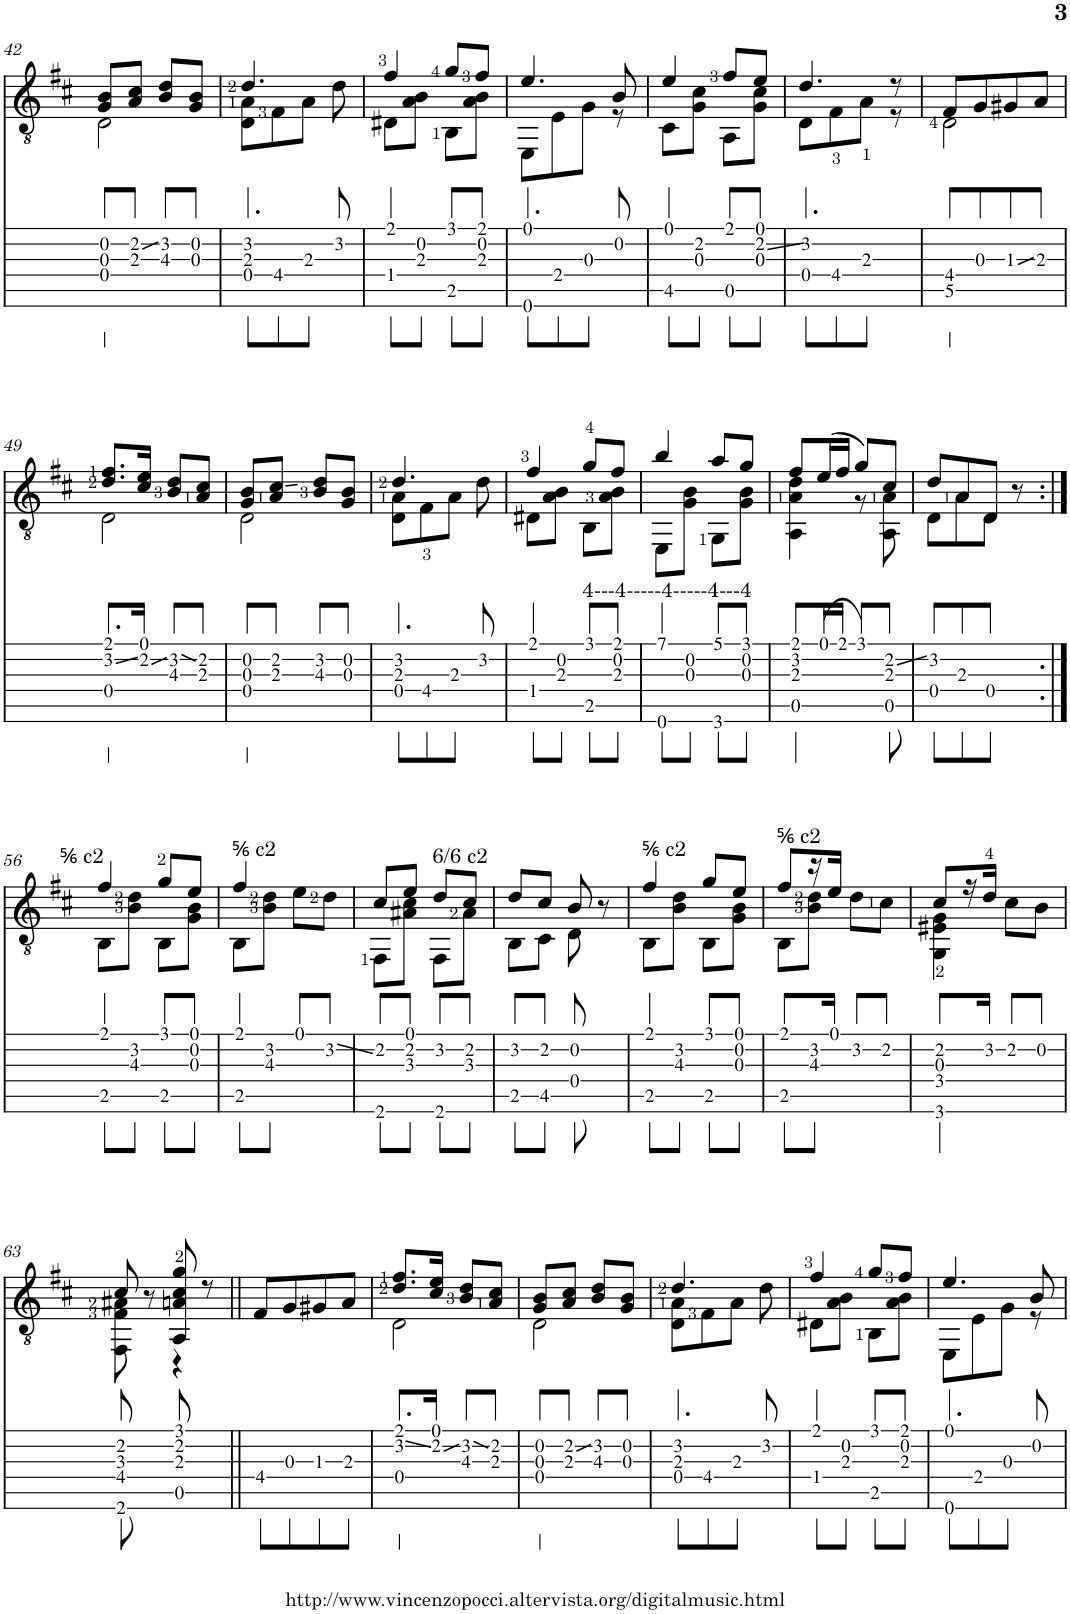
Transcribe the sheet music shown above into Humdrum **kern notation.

**kern	**kern
*part2	*part1
*staff2	*staff1
*I"Chitarra classica (Intavolatura)	*I"Classical Guitar
!!LO:PB:g=z
*clefGv2	*clefGv2
*k[f#c#]	*k[f#c#]
*M2/4	*M2/4
=42	=42
*^	*^
8G/ 8B/L	2D\	8G/ 8B/L	2D\
8A/ 8c#/J	.	8A/ 8c#/J	.
8B/ 8d/L	.	8B/ 8d/L	.
8G/ 8B/J	.	8G/ 8B/J	.
=43	=43	=43	=43
4.d/	8D\ 8A\L	4.d/	8D\ 8A\L
.	8F#\	.	8F#\
.	8A\J	.	8A\J
8d/	8ryy	8d\	8ryy
=44	=44	=44	=44
4f#/	8D#X\L	4f#/	8D#X\L
.	8A\ 8B\J	.	8A\ 8B\J
8g/L	8BB\L	8g/L	8BB\L
8f#/J	8A\ 8B\J	8f#/J	8A\ 8B\J
=45	=45	=45	=45
4.e/	8EE\L	4.e/	8EE\L
.	8E\	.	8E\
.	8G\J	.	8G\J
8B/	8r	8B/	8r
=46	=46	=46	=46
4e/	8C#\L	4e/	8C#\L
.	8G\ 8c#\J	.	8G\ 8c#\J
8f#/L	8AA\L	8f#/L	8AA\L
8e/J	8G\ 8c#\J	8e/J	8G\ 8c#\J
=47	=47	=47	=47
4.d/	8D\L	4.d/	8D\L
.	8F#\	.	8F#\
.	8A\J	.	8A\J
8r	8r	8r	8r
=48	=48	=48	=48
8F#/L	2D\	8F#/L	2D\
8G/	.	8G/	.
8G#X/	.	8G#X/	.
8A/J	.	8A/J	.
!!LO:LB:g=z	!!
=49	=49	=49	=49
8.d/ 8.f#/L	2D\	8.d/ 8.f#/L	2D\
16c#/ 16e/Jk	.	16c#/ 16e/Jk	.
8B/ 8d/L	.	8B/ 8d/L	.
8A/ 8c#/J	.	8A/ 8c#/J	.
=50	=50	=50	=50
8G/ 8B/L	2D\	8G/ 8B/L	2D\
8A/ 8c#/J	.	8A/ 8c#/J	.
8B/ 8d/L	.	8B/ 8d/L	.
8G/ 8B/J	.	8G/ 8B/J	.
=51	=51	=51	=51
4.d/	8D\ 8A\L	4.d/	8D\ 8A\L
.	8F#\	.	8F#\
.	8A\J	.	8A\J
8d/	8ryy	8d\	8ryy
=52	=52	=52	=52
4f#/	8D#X\L	4f#/	8D#X\L
.	8A\ 8B\J	.	8A\ 8B\J
!LO:TX:a:t=4---4-----4-----4---4	!	!	!
8g/L	8BB\L	8g/L	8BB\L
8f#/J	8A\ 8B\J	8f#/J	8A\ 8B\J
=53	=53	=53	=53
4b/	8EE\L	4b/	8EE\L
.	8G\ 8B\J	.	8G\ 8B\J
8a/L	8GG\L	8a/L	8GG\L
8g/J	8G\ 8B\J	8g/J	8G\ 8B\J
=54	=54	=54	=54
8f#/L	4AA\ 4A\ 4d\	8f#/L	4AA\ 4A\ 4d\
(16e/L	.	(16e/L	.
16f#/JJ	.	16f#/JJ	.
8g/L)	8r	8g/L)	8r
8c#/J	8AA\ 8A\	8c#/J	8AA\ 8A\
=55	=55	=55	=55
8d/L	8D\L	8d/L	8D\L
8A/	8A\	8A/	8A\
8D/J	8D\J	8D/J	8D\J
8r	8ryy	8r	8ryy
!!LO:LB:g=z	!!
=56:|!	=56:|!	=56:|!	=56:|!
!	!	!LO:TX:a:t=⅚ c2	!
4f#/	8BB\L	4f#/	8BB\L
.	8B\ 8d\J	.	8B\ 8d\J
8g/L	8BB\L	8g/L	8BB\L
8e/J	8G\ 8B\J	8e/J	8G\ 8B\J
=57	=57	=57	=57
!	!	!LO:TX:a:t=⅚ c2	!
4f#/	8BB\L	4f#/	8BB\L
.	8B\ 8d\J	.	8B\ 8d\J
8e/L	4ryy	8e\L	4ryy
8d/J	.	8d\J	.
=58	=58	=58	=58
8c#/L	8FF#\L	8c#/L	8FF#\L
8e/J	8A#X\ 8c#\J	8e/J	8A#X\ 8c#\J
!	!	!LO:TX:a:t=6/6 c2	!
8d/L	8FF#\L	8d/L	8FF#\L
8c#/J	8A#\J	8c#/J	8A#\J
=59	=59	=59	=59
8d/L	8BB\L	8d/L	8BB\L
8c#/J	8C#\J	8c#/J	8C#\J
8B/	8D\	8B/	8D\
8r	8ryy	8r	8ryy
=60	=60	=60	=60
!	!	!LO:TX:a:t=⅚ c2	!
4f#/	8BB\L	4f#/	8BB\L
.	8B\ 8d\J	.	8B\ 8d\J
8g/L	8BB\L	8g/L	8BB\L
8e/J	8G\ 8B\J	8e/J	8G\ 8B\J
=61	=61	=61	=61
!	!	!LO:TX:a:t=⅚ c2	!
8f#/L	8BB\L	8f#/L	8BB\L
16r	8B\ 8d\J	16r	8B\ 8d\J
16e/JJ	.	16e/JJ	.
8d/L	4ryy	8d\L	4ryy
8c#/J	.	8c#\J	.
=62	=62	=62	=62
8c#/L	4GG\ 4E#X\ 4G\	8c#/L	4GG\ 4E#X\ 4G\
16r	.	16r	.
16d/JJ	.	16d/JJ	.
8c#/L	4ryy	8c#\L	4ryy
8B/J	.	8B\J	.
!!LO:LB:g=z	!!
=63	=63	=63	=63
8c#/	8FF#\ 8F#\ 8A#X\	8c#/	8FF#\ 8F#\ 8A#X\
8r	8ryy	8r	8ryy
8AA/ 8An/ 8c#/ 8g/	4r	8AA/ 8An/ 8c#/ 8g/	4r
8r	.	8r	.
*v	*v	*	*
*	*v	*v
=64||	=64||
8F#\L	8F#/L
8G\	8G/
8G#X\	8G#X/
8A\J	8A/J
=65	=65
*^	*^
8.d/ 8.f#/L	2D\	8.d/ 8.f#/L	2D\
16c#/ 16e/Jk	.	16c#/ 16e/Jk	.
8B/ 8d/L	.	8B/ 8d/L	.
8A/ 8c#/J	.	8A/ 8c#/J	.
=66	=66	=66	=66
8G/ 8B/L	2D\	8G/ 8B/L	2D\
8A/ 8c#/J	.	8A/ 8c#/J	.
8B/ 8d/L	.	8B/ 8d/L	.
8G/ 8B/J	.	8G/ 8B/J	.
=67	=67	=67	=67
4.d/	8D\ 8A\L	4.d/	8D\ 8A\L
.	8F#\	.	8F#\
.	8A\J	.	8A\J
8d/	8ryy	8d\	8ryy
=68	=68	=68	=68
4f#/	8D#X\L	4f#/	8D#X\L
.	8A\ 8B\J	.	8A\ 8B\J
8g/L	8BB\L	8g/L	8BB\L
8f#/J	8A\ 8B\J	8f#/J	8A\ 8B\J
=69	=69	=69	=69
4.e/	8EE\L	4.e/	8EE\L
.	8E\	.	8E\
.	8G\J	.	8G\J
8B/	8r	8B/	8r
*v	*v	*	*
*	*v	*v
=	=
*-	*-
